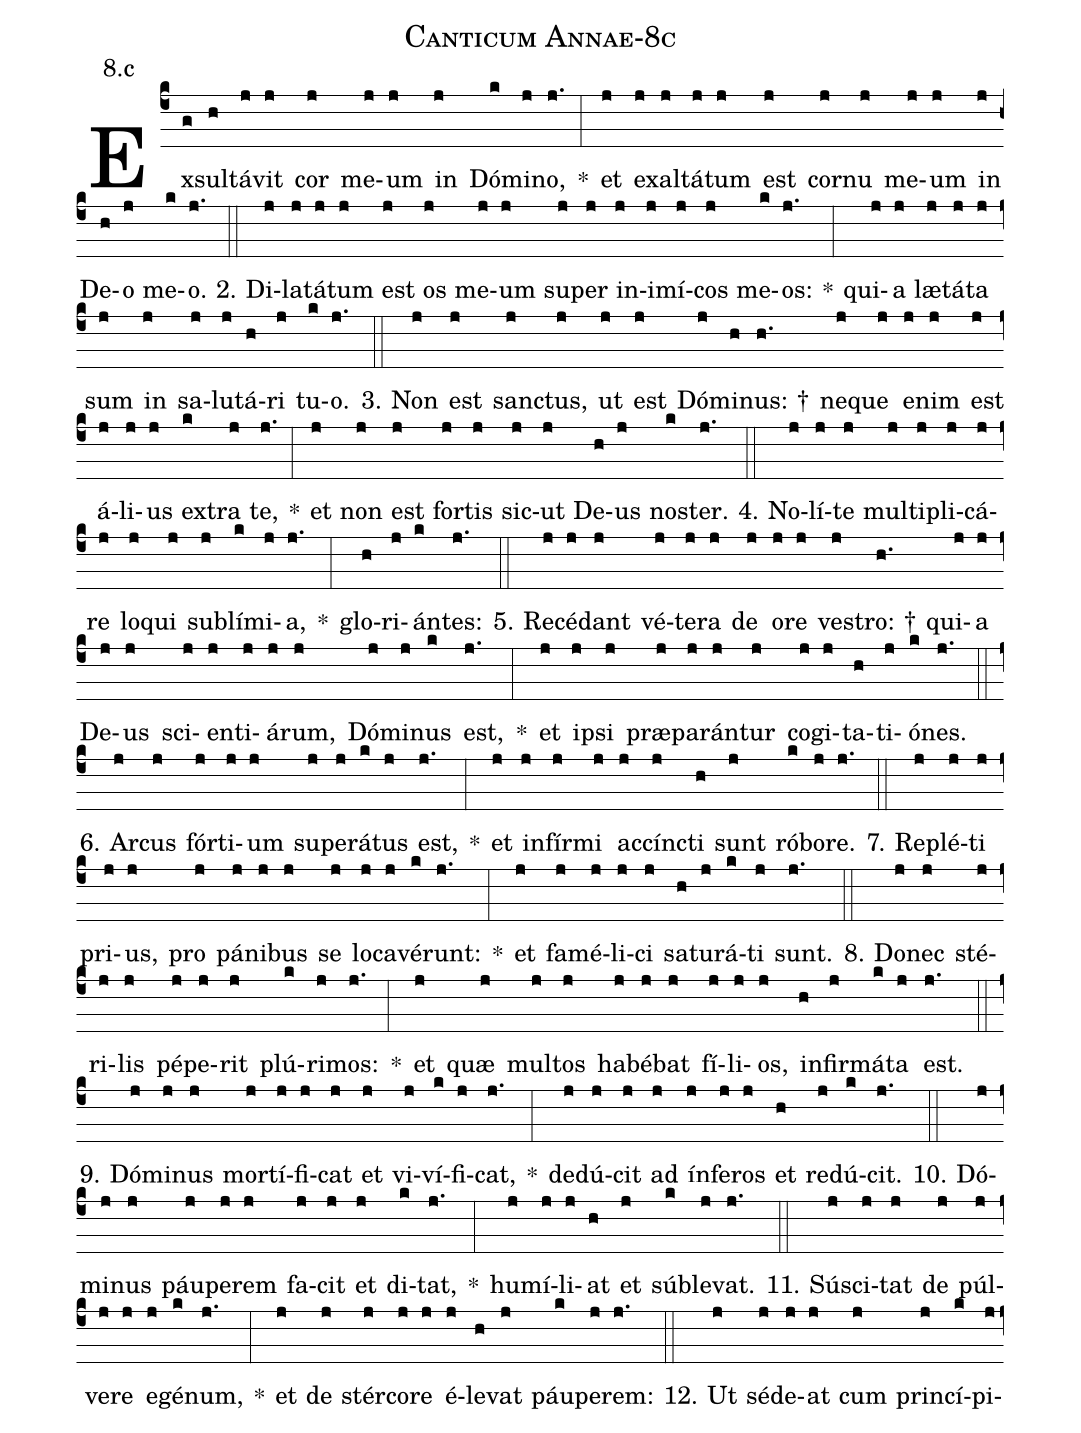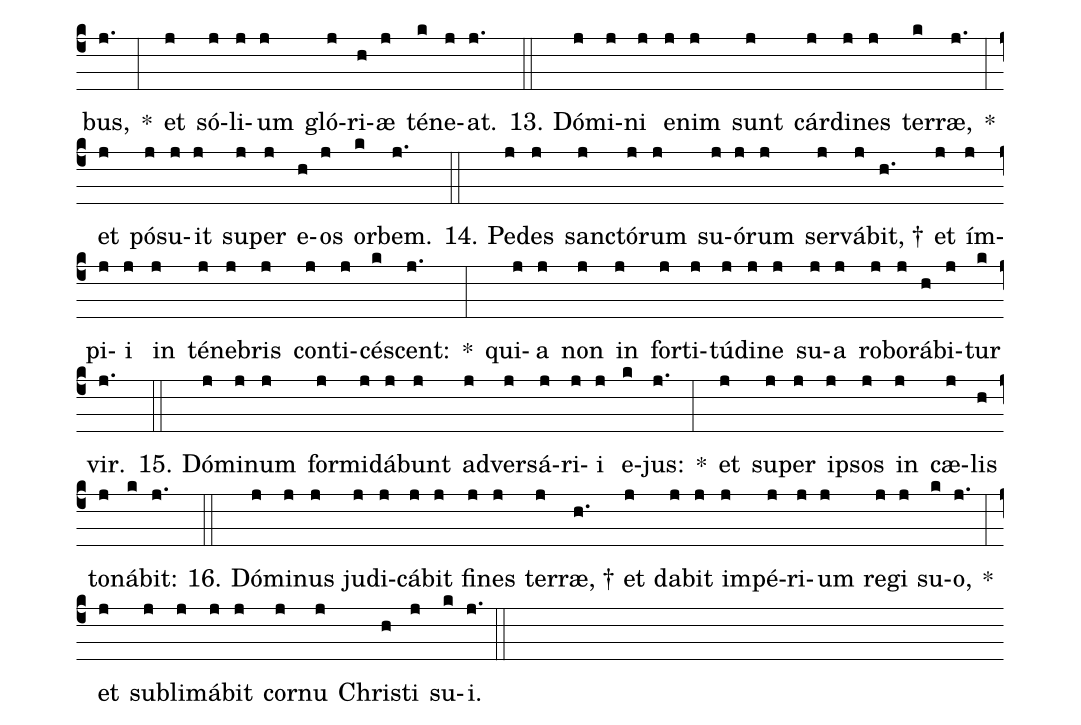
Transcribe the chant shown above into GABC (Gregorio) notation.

name: Canticum Annae-8c;
annotation: 8.c;
%%
(c4)Ex(g)sul(h)tá(j)vit(j) cor(j) me(j)um(j) in(j) Dó(k)mi(j)no,(j.) *(:) et(j) ex(j)al(j)tá(j)tum(j) est(j) cor(j)nu(j) me(j)um(j) in(j) De(h)o(j) me(k)o.(j.) (::)
2. Di(j)la(j)tá(j)tum(j) est(j) os(j) me(j)um(j) su(j)per(j) in(j)i(j)mí(j)cos(j) me(k)os:(j.) *(:) qui(j)a(j) læ(j)tá(j)ta(j) sum(j) in(j) sa(j)lu(j)tá(h)ri(j) tu(k)o.(j.) (::)
3. Non(j) est(j) sanc(j)tus,(j) ut(j) est(j) Dó(j)mi(h)nus: †(h.) ne(j)que(j) e(j)nim(j) est(j) á(j)li(j)us(j) ex(k)tra(j) te,(j.) *(:) et(j) non(j) est(j) for(j)tis(j) sic(j)ut(j) De(h)us(j) nos(k)ter.(j.) (::)
4. No(j)lí(j)te(j) mul(j)ti(j)pli(j)cá(j)re(j) lo(j)qui(j) sub(j)lí(k)mi(j)a,(j.) *(:) glo(h)ri(j)án(k)tes:(j.) (::)
5. Re(j)cé(j)dant(j) vé(j)te(j)ra(j) de(j) o(j)re(j) ves(j)tro: †(h.) qui(j)a(j) De(j)us(j) sci(j)en(j)ti(j)á(j)rum,(j) Dó(j)mi(j)nus(k) est,(j.) *(:) et(j) ip(j)si(j) præ(j)pa(j)rán(j)tur(j) co(j)gi(j)ta(h)ti(j)ó(k)nes.(j.) (::)
6. Ar(j)cus(j) fór(j)ti(j)um(j) su(j)pe(j)rá(k)tus(j) est,(j.) *(:) et(j) in(j)fír(j)mi(j) ac(j)cínc(j)ti(h) sunt(j) ró(k)bo(j)re.(j.) (::)
7. Re(j)plé(j)ti(j) pri(j)us,(j) pro(j) pá(j)ni(j)bus(j) se(j) lo(j)ca(j)vé(k)runt:(j.) *(:) et(j) fa(j)mé(j)li(j)ci(j) sa(h)tu(j)rá(k)ti(j) sunt.(j.) (::)
8. Do(j)nec(j) sté(j)ri(j)lis(j) pé(j)pe(j)rit(j) plú(k)ri(j)mos:(j.) *(:) et(j) quæ(j) mul(j)tos(j) ha(j)bé(j)bat(j) fí(j)li(j)os,(j) in(h)fir(j)má(k)ta(j) est.(j.) (::)
9. Dó(j)mi(j)nus(j) mor(j)tí(j)fi(j)cat(j) et(j) vi(j)ví(k)fi(j)cat,(j.) *(:) de(j)dú(j)cit(j) ad(j) ín(j)fe(j)ros(j) et(h) re(j)dú(k)cit.(j.) (::)
10. Dó(j)mi(j)nus(j) páu(j)pe(j)rem(j) fa(j)cit(j) et(j) di(k)tat,(j.) *(:) hu(j)mí(j)li(j)at(h) et(j) súb(k)le(j)vat.(j.) (::)
11. Sú(j)sci(j)tat(j) de(j) púl(j)ve(j)re(j) e(j)gé(k)num,(j.) *(:) et(j) de(j) stér(j)co(j)re(j) é(j)le(h)vat(j) páu(k)pe(j)rem:(j.) (::)
12. Ut(j) sé(j)de(j)at(j) cum(j) prin(j)cí(k)pi(j)bus,(j.) *(:) et(j) só(j)li(j)um(j) gló(j)ri(h)æ(j) té(k)ne(j)at.(j.) (::)
13. Dó(j)mi(j)ni(j) e(j)nim(j) sunt(j) cár(j)di(j)nes(j) ter(k)ræ,(j.) *(:) et(j) pó(j)su(j)it(j) su(j)per(j) e(h)os(j) or(k)bem.(j.) (::)
14. Pe(j)des(j) sanc(j)tó(j)rum(j) su(j)ó(j)rum(j) ser(j)vá(j)bit, †(h.) et(j) ím(j)pi(j)i(j) in(j) té(j)ne(j)bris(j) con(j)ti(j)cé(k)scent:(j.) *(:) qui(j)a(j) non(j) in(j) for(j)ti(j)tú(j)di(j)ne(j) su(j)a(j) ro(j)bo(j)rá(h)bi(j)tur(k) vir.(j.) (::)
15. Dó(j)mi(j)num(j) for(j)mi(j)dá(j)bunt(j) ad(j)ver(j)sá(j)ri(j)i(j) e(k)jus:(j.) *(:) et(j) su(j)per(j) ip(j)sos(j) in(j) cæ(j)lis(h) to(j)ná(k)bit:(j.) (::)
16. Dó(j)mi(j)nus(j) ju(j)di(j)cá(j)bit(j) fi(j)nes(j) ter(j)ræ, †(h.) et(j) da(j)bit(j) im(j)pé(j)ri(j)um(j) re(j)gi(j) su(k)o,(j.) *(:) et(j) sub(j)li(j)má(j)bit(j) cor(j)nu(j) Chris(h)ti(j) su(k)i.(j.) (::)
